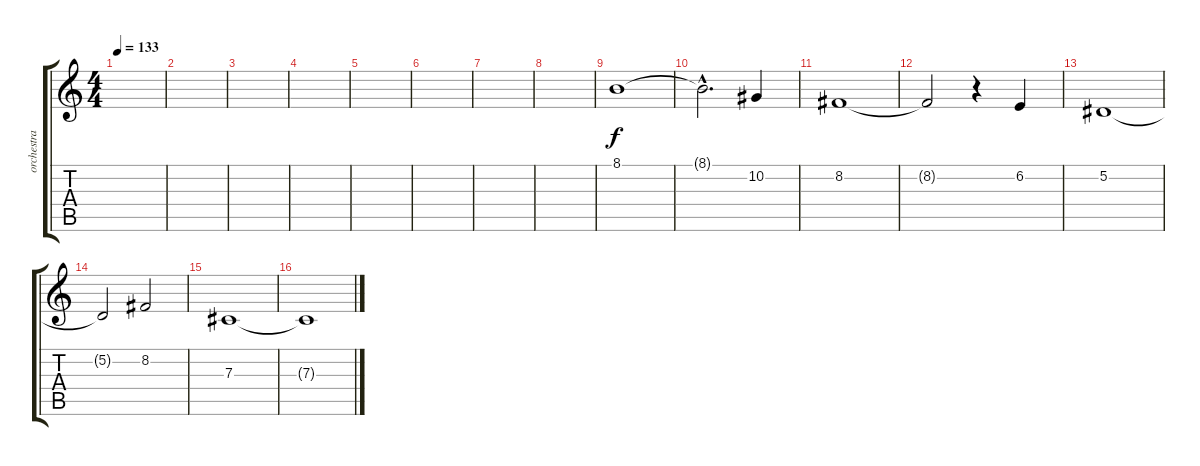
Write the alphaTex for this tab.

\track ("orchestra" "orchestra") {instrument stringensemble1}
\staff {score tabs}
\tuning (Eb4 Bb3 Gb3 Db3 Ab2 Eb2) {hide}
\ts (4 4)
\tempo 133
\clef g2
\ks c
|
|
|
|
|
|
|
|
8.1.1 |
8.1{hac t}.2{d} 10.2.4 |
8.2.1 |
8.2{t}.2 r.4 6.2.4 |
5.2.1 |
5.2{t}.2 8.2.2 |
7.3.1 |
7.3{t}.1
